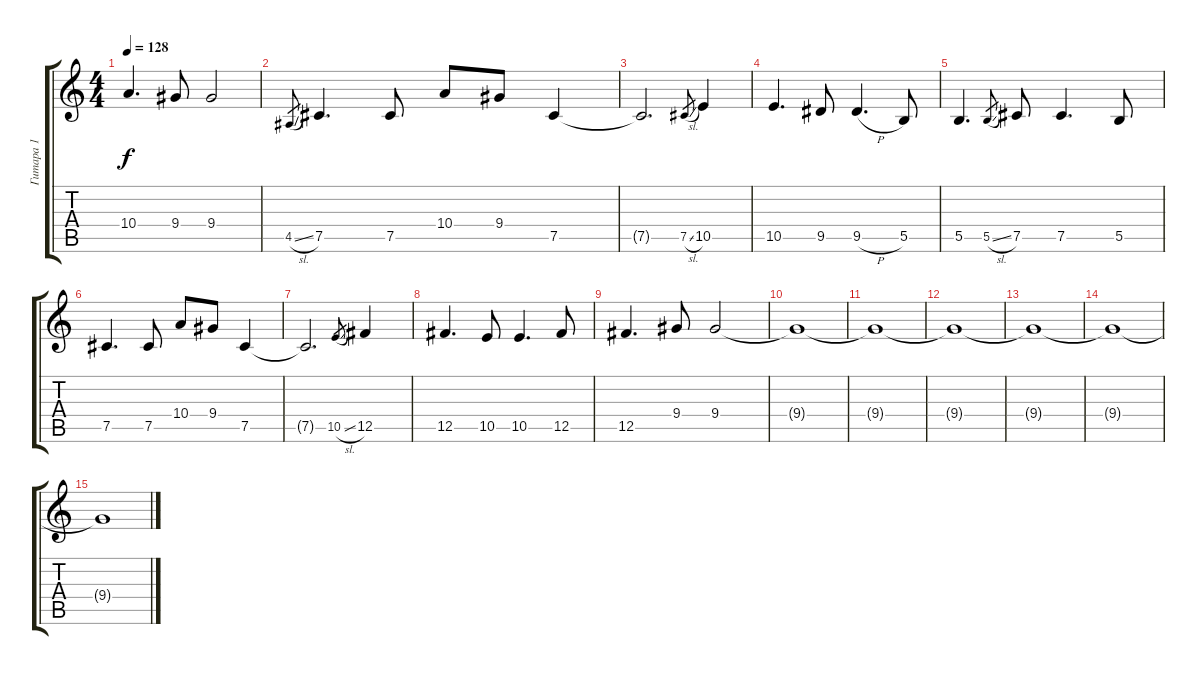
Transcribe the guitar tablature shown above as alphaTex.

\track ("Гитара 1" "Гитара 1") {instrument distortionguitar}
\staff {score tabs}
\tuning (Db4 Ab3 E3 B2 Gb2 Db2) {hide}
\ts (4 4)
\tempo 128
\clef g2
\ks c
10.4.4{d dy f} 9.4.8 9.4.2 |
4.5{sl}.8{gr} 7.5.4{d} 7.5.8 10.4.8 9.4.8 7.5.4 |
7.5{t}.2{d} 7.5{sl}.8{gr} 10.5.4 |
10.5.4{d} 9.5.8 9.5{h}.4{d} 5.5.8 |
5.5.4{d} 5.5{sl}.8{gr} 7.5.8 7.5.4{d} 5.5.8 |
7.5.4{d} 7.5.8 10.4.8 9.4.8 7.5.4 |
7.5{t}.2{d} 10.5{sl}.8{gr} 12.5.4 |
12.5.4{d} 10.5.8 10.5.4{d} 12.5.8 |
12.5.4{d} 9.4.8 9.4.2 |
9.4{t}.1{volume 5} |
9.4{t}.1 |
9.4{t}.1 |
9.4{t}.1{volume 0} |
9.4{t}.1 |
9.4{t}.1
